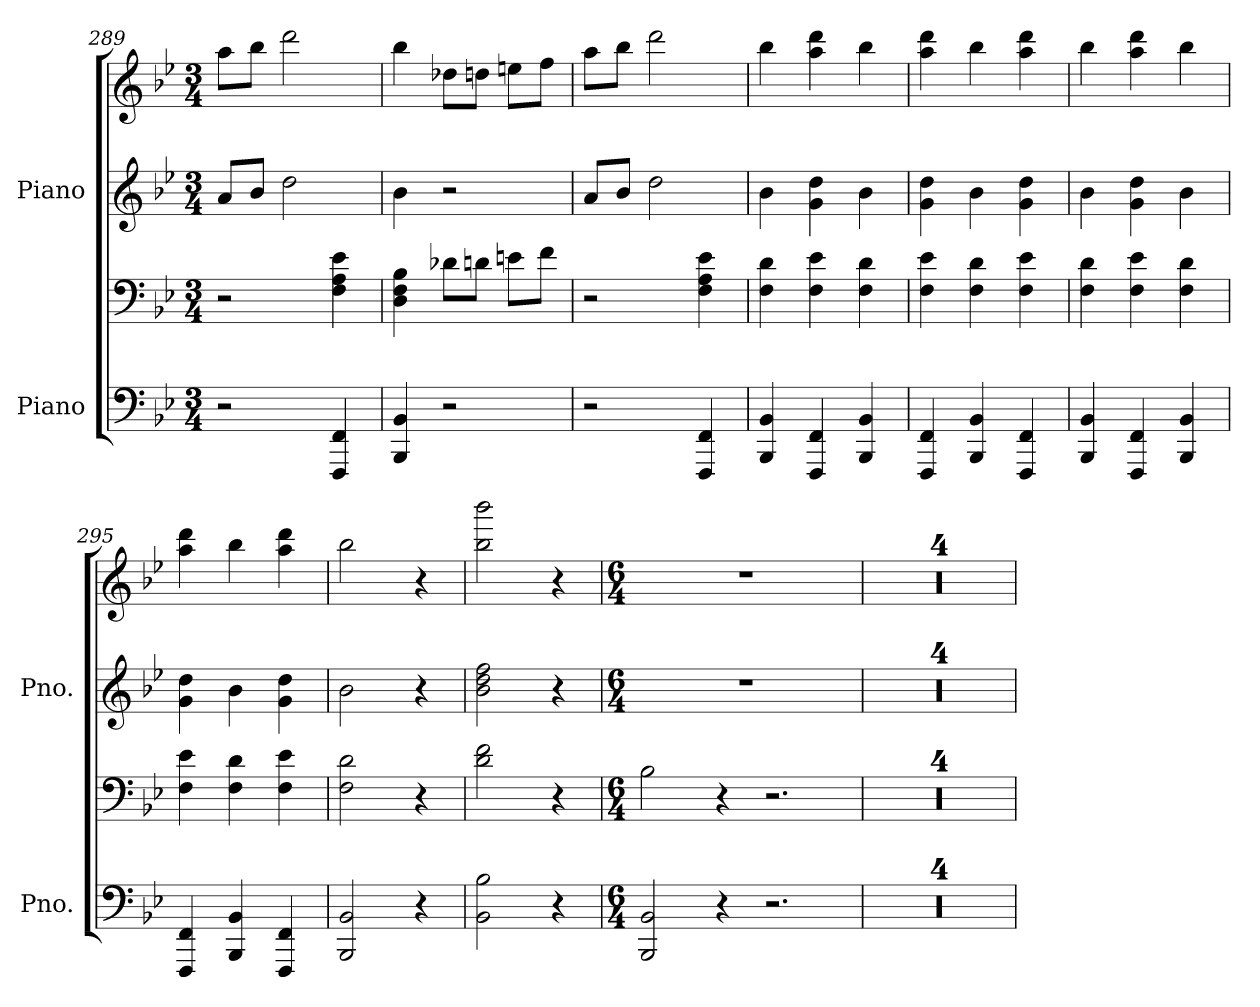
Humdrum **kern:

**kern	**kern	**kern	**kern
*part2	*part2	*part1	*part1
*staff4	*staff3	*staff2	*staff1
*I"Piano	*	*I"Piano	*
*I'Pno.	*	*I'Pno.	*
!!LO:PB:g=z
*clefF4	*clefF4	*clefG2	*clefG2
*k[b-e-]	*k[b-e-]	*k[b-e-]	*k[b-e-]
*M3/4	*M3/4	*M3/4	*M3/4
=289	=289	=289	=289
2r	2r	8a/L	8aa\L
.	.	8b-/J	8bb-\J
.	.	2dd\	2ddd\
4FFF/ 4FF/	4F\ 4A\ 4e-\	.	.
=290	=290	=290	=290
4BBB-/ 4BB-/	4D\ 4F\ 4B-\	4b-\	4bb-\
2r	8d-X\L	2r	8dd-X\L
.	8dn\J	.	8ddn\J
.	8en\L	.	8een\L
.	8f\J	.	8ff\J
=291	=291	=291	=291
2r	2r	8a/L	8aa\L
.	.	8b-/J	8bb-\J
.	.	2dd\	2ddd\
4FFF/ 4FF/	4F\ 4A\ 4e-\	.	.
=292	=292	=292	=292
4BBB-/ 4BB-/	4F\ 4d\	4b-\	4bb-\
4FFF/ 4FF/	4F\ 4e-\	4g\ 4dd\	4aa\ 4ddd\
4BBB-/ 4BB-/	4F\ 4d\	4b-\	4bb-\
=293	=293	=293	=293
4FFF/ 4FF/	4F\ 4e-\	4g\ 4dd\	4aa\ 4ddd\
4BBB-/ 4BB-/	4F\ 4d\	4b-\	4bb-\
4FFF/ 4FF/	4F\ 4e-\	4g\ 4dd\	4aa\ 4ddd\
=294	=294	=294	=294
4BBB-/ 4BB-/	4F\ 4d\	4b-\	4bb-\
4FFF/ 4FF/	4F\ 4e-\	4g\ 4dd\	4aa\ 4ddd\
4BBB-/ 4BB-/	4F\ 4d\	4b-\	4bb-\
!!LO:LB:g=z
=295	=295	=295	=295
4FFF/ 4FF/	4F\ 4e-\	4g\ 4dd\	4aa\ 4ddd\
4BBB-/ 4BB-/	4F\ 4d\	4b-\	4bb-\
4FFF/ 4FF/	4F\ 4e-\	4g\ 4dd\	4aa\ 4ddd\
=296	=296	=296	=296
2BBB-/ 2BB-/	2F\ 2d\	2b-\	2bb-\
4r	4r	4r	4r
=297	=297	=297	=297
2BB-\ 2B-\	2d\ 2f\	2b-\ 2dd\ 2ff\	2bb-\ 2bbb-\
4r	4r	4r	4r
=298	=298	=298	=298
*M6/4	*M6/4	*M6/4	*M6/4
2BBB-/ 2BB-/	2B-\	1.r	1.r
4r	4r	.	.
2.r	2.r	.	.
=299	=299	=299	=299
1.r	1.r	1.r	1.r
=300	=300	=300	=300
1.r	1.r	1.r	1.r
!!LO:LB:g=z
=301	=301	=301	=301
1.r	1.r	1.r	1.r
=302	=302	=302	=302
1.r	1.r	1.r	1.r
=	=	=	=
*-	*-	*-	*-
